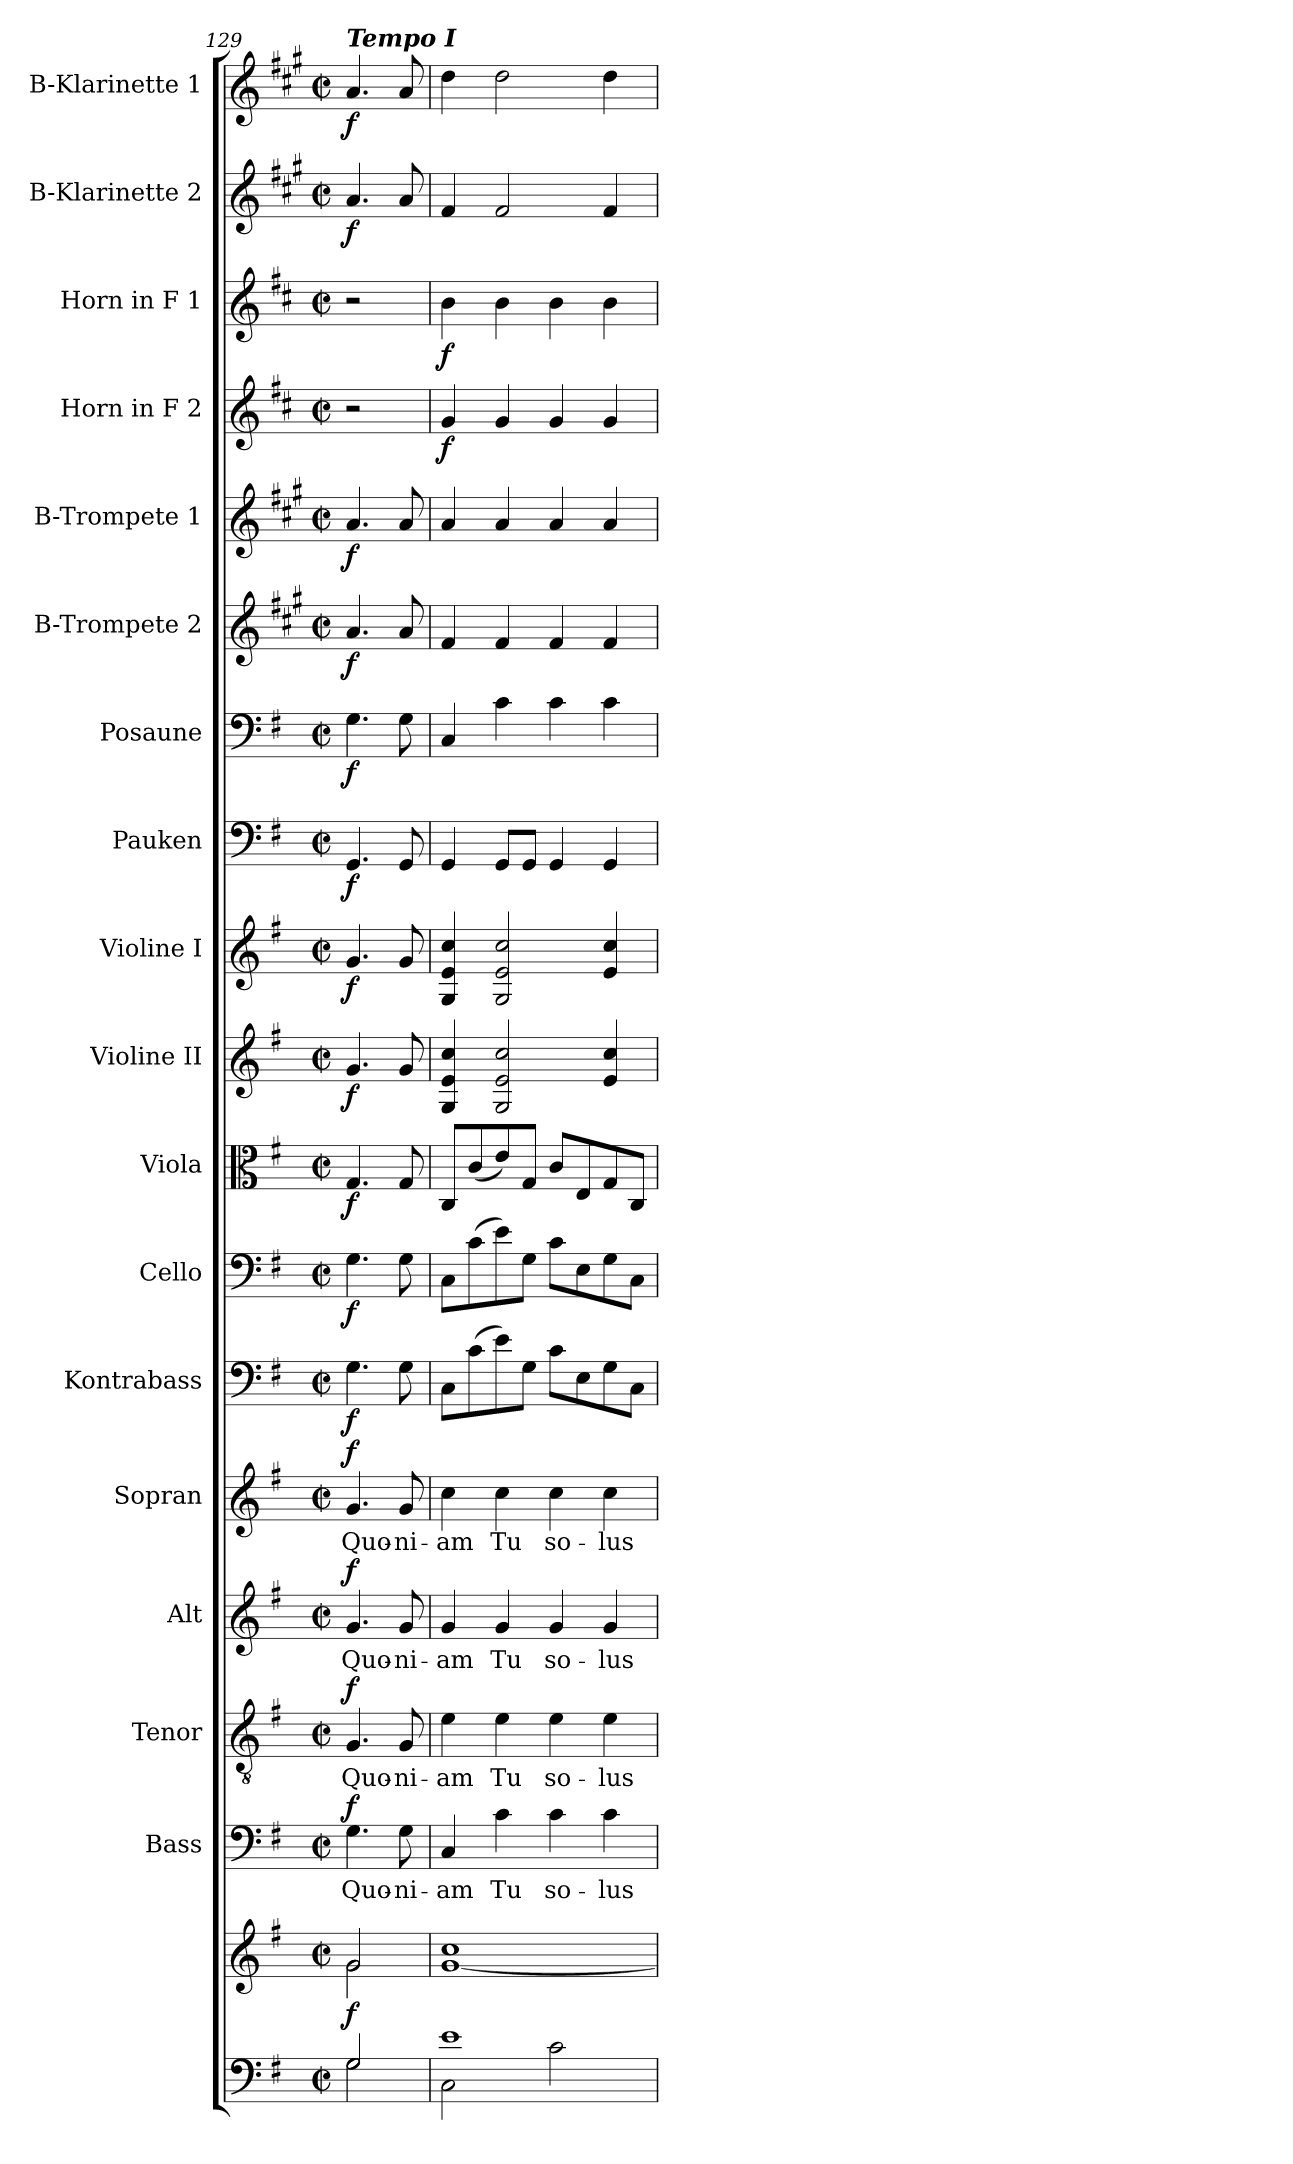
**kern	**kern	**dynam	**kern	**text	**dynam	**kern	**text	**dynam	**kern	**text	**dynam	**kern	**text	**dynam	**kern	**dynam	**kern	**dynam	**kern	**dynam	**kern	**dynam	**kern	**dynam	**kern	**dynam	**kern	**dynam	**kern	**dynam	**kern	**dynam	**kern	**dynam	**kern	**dynam	**kern	**dynam	**kern	**dynam
*part18	*part18	*part18	*part17	*part17	*part17	*part16	*part16	*part16	*part15	*part15	*part15	*part14	*part14	*part14	*part13	*part13	*part12	*part12	*part11	*part11	*part10	*part10	*part9	*part9	*part8	*part8	*part7	*part7	*part6	*part6	*part5	*part5	*part4	*part4	*part3	*part3	*part2	*part2	*part1	*part1
*staff19	*staff18	*staff18/19	*staff17	*staff17	*staff17	*staff16	*staff16	*staff16	*staff15	*staff15	*staff15	*staff14	*staff14	*staff14	*staff13	*staff13	*staff12	*staff12	*staff11	*staff11	*staff10	*staff10	*staff9	*staff9	*staff8	*staff8	*staff7	*staff7	*staff6	*staff6	*staff5	*staff5	*staff4	*staff4	*staff3	*staff3	*staff2	*staff2	*staff1	*staff1
*	*	*	*I"Bass	*	*	*I"Tenor	*	*	*I"Alt	*	*	*I"Sopran	*	*	*I"Kontrabass	*	*I"Cello	*	*I"Viola	*	*I"Violine II	*	*I"Violine I	*	*I"Pauken	*	*I"Posaune	*	*I"B-Trompete 2	*	*I"B-Trompete 1	*	*I"Horn in F 2	*	*I"Horn in F 1	*	*I"B-Klarinette 2	*	*I"B-Klarinette 1	*
*	*	*	*I'B.	*	*	*I'T.	*	*	*I'A.	*	*	*I'S.	*	*	*I'Kb.	*	*	*	*I'Vla.	*	*I'Vl. II	*	*I'Vl. I	*	*I'Pk.	*	*I'Pos.	*	*I'B Trp. 2	*	*I'B Trp. 1	*	*	*	*	*	*I'B Kl. 2	*	*I'B Kl. 1	*
!!LO:PB:g=z
*clefF4	*clefG2	*	*clefF4	*	*	*clefGv2	*	*	*clefG2	*	*	*clefG2	*	*	*clefF4	*	*clefF4	*	*clefC3	*	*clefG2	*	*clefG2	*	*clefF4	*	*clefF4	*	*clefG2	*	*clefG2	*	*clefG2	*	*clefG2	*	*clefG2	*	*clefG2	*
*	*	*	*	*	*	*	*	*	*	*	*	*	*	*	*ITrd7c12	*	*	*	*	*	*	*	*	*	*	*	*	*	*ITrd1c2	*	*ITrd1c2	*	*ITrd4c7	*	*ITrd4c7	*	*ITrd1c2	*	*ITrd1c2	*
*k[f#]	*k[f#]	*	*k[f#]	*	*	*k[f#]	*	*	*k[f#]	*	*	*k[f#]	*	*	*k[f#]	*	*k[f#]	*	*k[f#]	*	*k[f#]	*	*k[f#]	*	*k[f#]	*	*k[f#]	*	*k[f#]	*	*k[f#]	*	*k[f#]	*	*k[f#]	*	*k[f#]	*	*k[f#]	*
*G:	*G:	*	*G:	*	*	*G:	*	*	*G:	*	*	*G:	*	*	*G:	*	*G:	*	*G:	*	*G:	*	*G:	*	*G:	*	*G:	*	*G:	*	*G:	*	*G:	*	*G:	*	*G:	*	*G:	*
*M2/2	*M2/2	*	*M2/2	*	*	*M2/2	*	*	*M2/2	*	*	*M2/2	*	*	*M2/2	*	*M2/2	*	*M2/2	*	*M2/2	*	*M2/2	*	*M2/2	*	*M2/2	*	*M2/2	*	*M2/2	*	*M2/2	*	*M2/2	*	*M2/2	*	*M2/2	*
*met(c|)	*met(c|)	*	*met(c|)	*	*	*met(c|)	*	*	*met(c|)	*	*	*met(c|)	*	*	*met(c|)	*	*met(c|)	*	*met(c|)	*	*met(c|)	*	*met(c|)	*	*met(c|)	*	*met(c|)	*	*met(c|)	*	*met(c|)	*	*met(c|)	*	*met(c|)	*	*met(c|)	*	*met(c|)	*
=129	=129	=129	=129	=129	=129	=129	=129	=129	=129	=129	=129	=129	=129	=129	=129	=129	=129	=129	=129	=129	=129	=129	=129	=129	=129	=129	=129	=129	=129	=129	=129	=129	=129	=129	=129	=129	=129	=129	=129	=129
*^	*^	*	*	*	*	*	*	*	*	*	*	*	*	*	*	*	*	*	*	*	*	*	*	*	*	*	*	*	*	*	*	*	*	*	*	*	*	*	*	*
!	!	!	!	!	!	!	!	!	!	!	!	!	!	!	!	!	!	!	!	!	!	!	!	!	!	!	!	!	!	!	!	!	!	!	!	!	!	!	!	!	!LO:TX:a:Bi:t=Tempo I	!
!	!	!	!	!LO:DY:b	!	!LO:LY:b	!LO:DY:a	!	!LO:LY:b	!LO:DY:a	!	!LO:LY:b	!LO:DY:a	!	!LO:LY:b	!LO:DY:a	!	!LO:DY:b	!	!LO:DY:b	!	!LO:DY:b	!	!LO:DY:b	!	!LO:DY:b	!	!LO:DY:b	!	!LO:DY:b	!	!LO:DY:b	!	!LO:DY:b	!	!	!	!	!	!LO:DY:b	!	!LO:DY:b
2G/	2G\	2g/	2g\	f	4.G\	Quo-	f	4.G/	Quo-	f	4.g/	Quo-	f	4.g/	Quo-	f	4.GG\	f	4.G\	f	4.G/	f	4.g/	f	4.g/	f	4.GG/	f	4.G\	f	4.g/	f	4.g/	f	2r	.	2r	.	4.g/	f	4.g/	f
!	!	!	!	!	!	!LO:LY:b	!	!	!LO:LY:b	!	!	!LO:LY:b	!	!	!LO:LY:b	!	!	!	!	!	!	!	!	!	!	!	!	!	!	!	!	!	!	!	!	!	!	!	!	!	!	!
.	.	.	.	.	8G\	-ni-	.	8G/	-ni-	.	8g/	-ni-	.	8g/	-ni-	.	8GG\	.	8G\	.	8G/	.	8g/	.	8g/	.	8GG/	.	8G\	.	8g/	.	8g/	.	.	.	.	.	8g/	.	8g/	.
=130	=130	=130	=130	=130	=130	=130	=130	=130	=130	=130	=130	=130	=130	=130	=130	=130	=130	=130	=130	=130	=130	=130	=130	=130	=130	=130	=130	=130	=130	=130	=130	=130	=130	=130	=130	=130	=130	=130	=130	=130	=130	=130
!	!	!	!	!	!	!LO:LY:b	!	!	!LO:LY:b	!	!	!LO:LY:b	!	!	!LO:LY:b	!	!	!	!	!	!	!	!	!	!	!	!	!	!	!	!	!	!	!	!	!LO:DY:b	!	!LO:DY:b	!	!	!	!
1e	2C\	1cc	[<1g	.	4C/	-am	.	4e\	-am	.	4g/	-am	.	4cc\	-am	.	8CC\L	.	8C\L	.	8C/L	.	4G/ 4e/ 4cc/	.	4G/ 4e/ 4cc/	.	4GG/	.	4C/	.	4e/	.	4g/	.	4c/	f	4e\	f	4e/	.	4cc\	.
.	.	.	.	.	.	.	.	.	.	.	.	.	.	.	.	.	(>8C\	.	(>8c\	.	(<8c/	.	.	.	.	.	.	.	.	.	.	.	.	.	.	.	.	.	.	.	.	.
!	!	!	!	!	!	!LO:LY:b	!	!	!LO:LY:b	!	!	!LO:LY:b	!	!	!LO:LY:b	!	!	!	!	!	!	!	!	!	!	!	!	!	!	!	!	!	!	!	!	!	!	!	!	!	!	!
.	.	.	.	.	4c\	Tu	.	4e\	Tu	.	4g/	Tu	.	4cc\	Tu	.	8E\)	.	8e\)	.	8e/)	.	2G/ 2e/ 2cc/	.	2G/ 2e/ 2cc/	.	8GG/L	.	4c\	.	4e/	.	4g/	.	4c/	.	4e\	.	2e/	.	2cc\	.
.	.	.	.	.	.	.	.	.	.	.	.	.	.	.	.	.	8GG\J	.	8G\J	.	8G/J	.	.	.	.	.	8GG/J	.	.	.	.	.	.	.	.	.	.	.	.	.	.	.
!	!	!	!	!	!	!LO:LY:b	!	!	!LO:LY:b	!	!	!LO:LY:b	!	!	!LO:LY:b	!	!	!	!	!	!	!	!	!	!	!	!	!	!	!	!	!	!	!	!	!	!	!	!	!	!	!
.	2c\	.	.	.	4c\	so-	.	4e\	so-	.	4g/	so-	.	4cc\	so-	.	8C\L	.	8c\L	.	8c/L	.	.	.	.	.	4GG/	.	4c\	.	4e/	.	4g/	.	4c/	.	4e\	.	.	.	.	.
.	.	.	.	.	.	.	.	.	.	.	.	.	.	.	.	.	8EE\	.	8E\	.	8E/	.	.	.	.	.	.	.	.	.	.	.	.	.	.	.	.	.	.	.	.	.
!	!	!	!	!	!	!LO:LY:b	!	!	!LO:LY:b	!	!	!LO:LY:b	!	!	!LO:LY:b	!	!	!	!	!	!	!	!	!	!	!	!	!	!	!	!	!	!	!	!	!	!	!	!	!	!	!
.	.	.	.	.	4c\	-lus	.	4e\	-lus	.	4g/	-lus	.	4cc\	-lus	.	8GG\	.	8G\	.	8G/	.	4e/ 4cc/	.	4e/ 4cc/	.	4GG/	.	4c\	.	4e/	.	4g/	.	4c/	.	4e\	.	4e/	.	4cc\	.
.	.	.	.	.	.	.	.	.	.	.	.	.	.	.	.	.	8CC\J	.	8C\J	.	8C/J	.	.	.	.	.	.	.	.	.	.	.	.	.	.	.	.	.	.	.	.	.
*v	*v	*	*	*	*	*	*	*	*	*	*	*	*	*	*	*	*	*	*	*	*	*	*	*	*	*	*	*	*	*	*	*	*	*	*	*	*	*	*	*	*	*
*	*v	*v	*	*	*	*	*	*	*	*	*	*	*	*	*	*	*	*	*	*	*	*	*	*	*	*	*	*	*	*	*	*	*	*	*	*	*	*	*	*	*
=	=	=	=	=	=	=	=	=	=	=	=	=	=	=	=	=	=	=	=	=	=	=	=	=	=	=	=	=	=	=	=	=	=	=	=	=	=	=	=	=
*-	*-	*-	*-	*-	*-	*-	*-	*-	*-	*-	*-	*-	*-	*-	*-	*-	*-	*-	*-	*-	*-	*-	*-	*-	*-	*-	*-	*-	*-	*-	*-	*-	*-	*-	*-	*-	*-	*-	*-	*-
